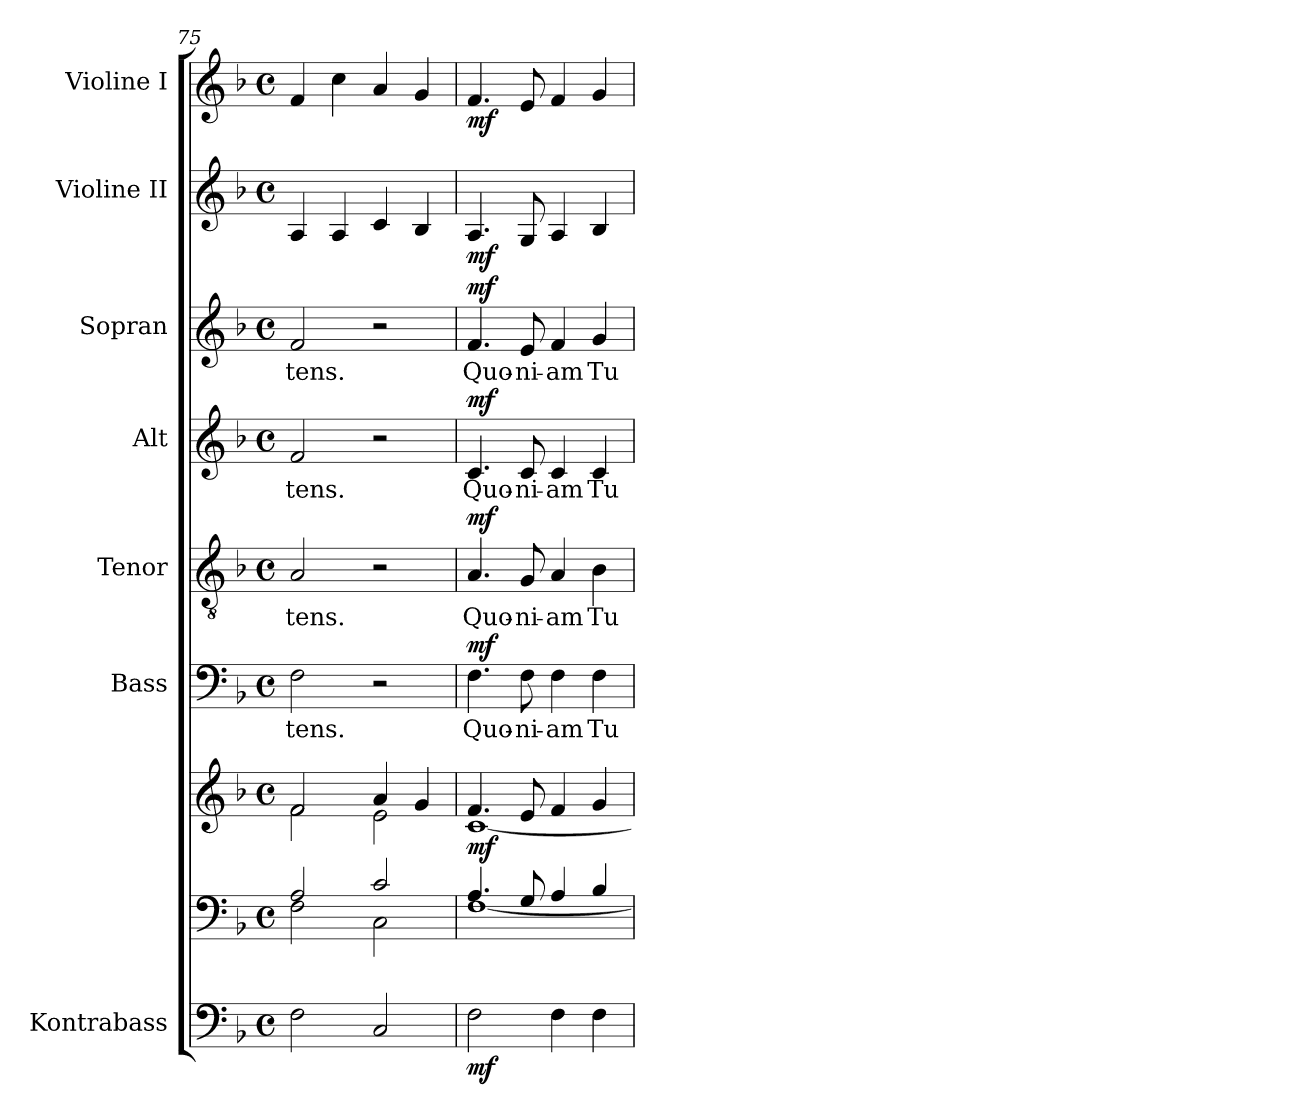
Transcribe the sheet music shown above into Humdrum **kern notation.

**kern	**dynam	**kern	**kern	**dynam	**kern	**text	**dynam	**kern	**text	**dynam	**kern	**text	**dynam	**kern	**text	**dynam	**kern	**dynam	**kern	**dynam
*part8	*part8	*part7	*part7	*part7	*part6	*part6	*part6	*part5	*part5	*part5	*part4	*part4	*part4	*part3	*part3	*part3	*part2	*part2	*part1	*part1
*staff9	*staff9	*staff8	*staff7	*staff7/8	*staff6	*staff6	*staff6	*staff5	*staff5	*staff5	*staff4	*staff4	*staff4	*staff3	*staff3	*staff3	*staff2	*staff2	*staff1	*staff1
*I"Kontrabass	*	*	*	*	*I"Bass	*	*	*I"Tenor	*	*	*I"Alt	*	*	*I"Sopran	*	*	*I"Violine II	*	*I"Violine I	*
*I'Kb.	*	*	*	*	*I'B.	*	*	*I'T.	*	*	*I'A.	*	*	*I'S.	*	*	*I'Vl. II	*	*I'Vl. I	*
*clefF4	*	*clefF4	*clefG2	*	*clefF4	*	*	*clefGv2	*	*	*clefG2	*	*	*clefG2	*	*	*clefG2	*	*clefG2	*
*ITrd7c12	*	*	*	*	*	*	*	*	*	*	*	*	*	*	*	*	*	*	*	*
*k[b-]	*	*k[b-]	*k[b-]	*	*k[b-]	*	*	*k[b-]	*	*	*k[b-]	*	*	*k[b-]	*	*	*k[b-]	*	*k[b-]	*
*F:	*	*F:	*F:	*	*F:	*	*	*F:	*	*	*F:	*	*	*F:	*	*	*F:	*	*F:	*
*M4/4	*	*M4/4	*M4/4	*	*M4/4	*	*	*M4/4	*	*	*M4/4	*	*	*M4/4	*	*	*M4/4	*	*M4/4	*
*met(c)	*	*met(c)	*met(c)	*	*met(c)	*	*	*met(c)	*	*	*met(c)	*	*	*met(c)	*	*	*met(c)	*	*met(c)	*
=75	=75	=75	=75	=75	=75	=75	=75	=75	=75	=75	=75	=75	=75	=75	=75	=75	=75	=75	=75	=75
*	*	*^	*^	*	*	*	*	*	*	*	*	*	*	*	*	*	*	*	*	*
!	!	!	!	!	!	!	!	!LO:LY:b	!	!	!LO:LY:b	!	!	!LO:LY:b	!	!	!LO:LY:b	!	!	!	!	!
2FF\	.	2A/	2F\	2f/	2f\	.	2F\	-tens.	.	2A/	-tens.	.	2f/	-tens.	.	2f/	-tens.	.	4A/	.	4f/	.
.	.	.	.	.	.	.	.	.	.	.	.	.	.	.	.	.	.	.	4A/	.	4cc\	.
2CC/	.	2c/	2C\	4a/	2e\	.	2r	.	.	2r	.	.	2r	.	.	2r	.	.	4c/	.	4a/	.
.	.	.	.	4g/	.	.	.	.	.	.	.	.	.	.	.	.	.	.	4B-/	.	4g/	.
=76	=76	=76	=76	=76	=76	=76	=76	=76	=76	=76	=76	=76	=76	=76	=76	=76	=76	=76	=76	=76	=76	=76
!	!LO:DY:b	!	!	!	!	!LO:DY:b	!	!LO:LY:b	!LO:DY:a	!	!LO:LY:b	!LO:DY:a	!	!LO:LY:b	!LO:DY:a	!	!LO:LY:b	!LO:DY:a	!	!LO:DY:b	!	!LO:DY:b
2FF\	mf	4.A/	[<1F	4.f/	[<1c	mf	4.F\	Quo-	mf	4.A/	Quo-	mf	4.c/	Quo-	mf	4.f/	Quo-	mf	4.A/	mf	4.f/	mf
!	!	!	!	!	!	!	!	!LO:LY:b	!	!	!LO:LY:b	!	!	!LO:LY:b	!	!	!LO:LY:b	!	!	!	!	!
.	.	8G/	.	8e/	.	.	8F\	-ni-	.	8G/	-ni-	.	8c/	-ni-	.	8e/	-ni-	.	8G/	.	8e/	.
!	!	!	!	!	!	!	!	!LO:LY:b	!	!	!LO:LY:b	!	!	!LO:LY:b	!	!	!LO:LY:b	!	!	!	!	!
4FF\	.	4A/	.	4f/	.	.	4F\	-am	.	4A/	-am	.	4c/	-am	.	4f/	-am	.	4A/	.	4f/	.
!	!	!	!	!	!	!	!	!LO:LY:b	!	!	!LO:LY:b	!	!	!LO:LY:b	!	!	!LO:LY:b	!	!	!	!	!
4FF\	.	4B-/	.	4g/	.	.	4F\	Tu	.	4B-\	Tu	.	4c/	Tu	.	4g/	Tu	.	4B-/	.	4g/	.
*	*	*v	*v	*	*	*	*	*	*	*	*	*	*	*	*	*	*	*	*	*	*	*
*	*	*	*v	*v	*	*	*	*	*	*	*	*	*	*	*	*	*	*	*	*	*
=	=	=	=	=	=	=	=	=	=	=	=	=	=	=	=	=	=	=	=	=
*-	*-	*-	*-	*-	*-	*-	*-	*-	*-	*-	*-	*-	*-	*-	*-	*-	*-	*-	*-	*-
